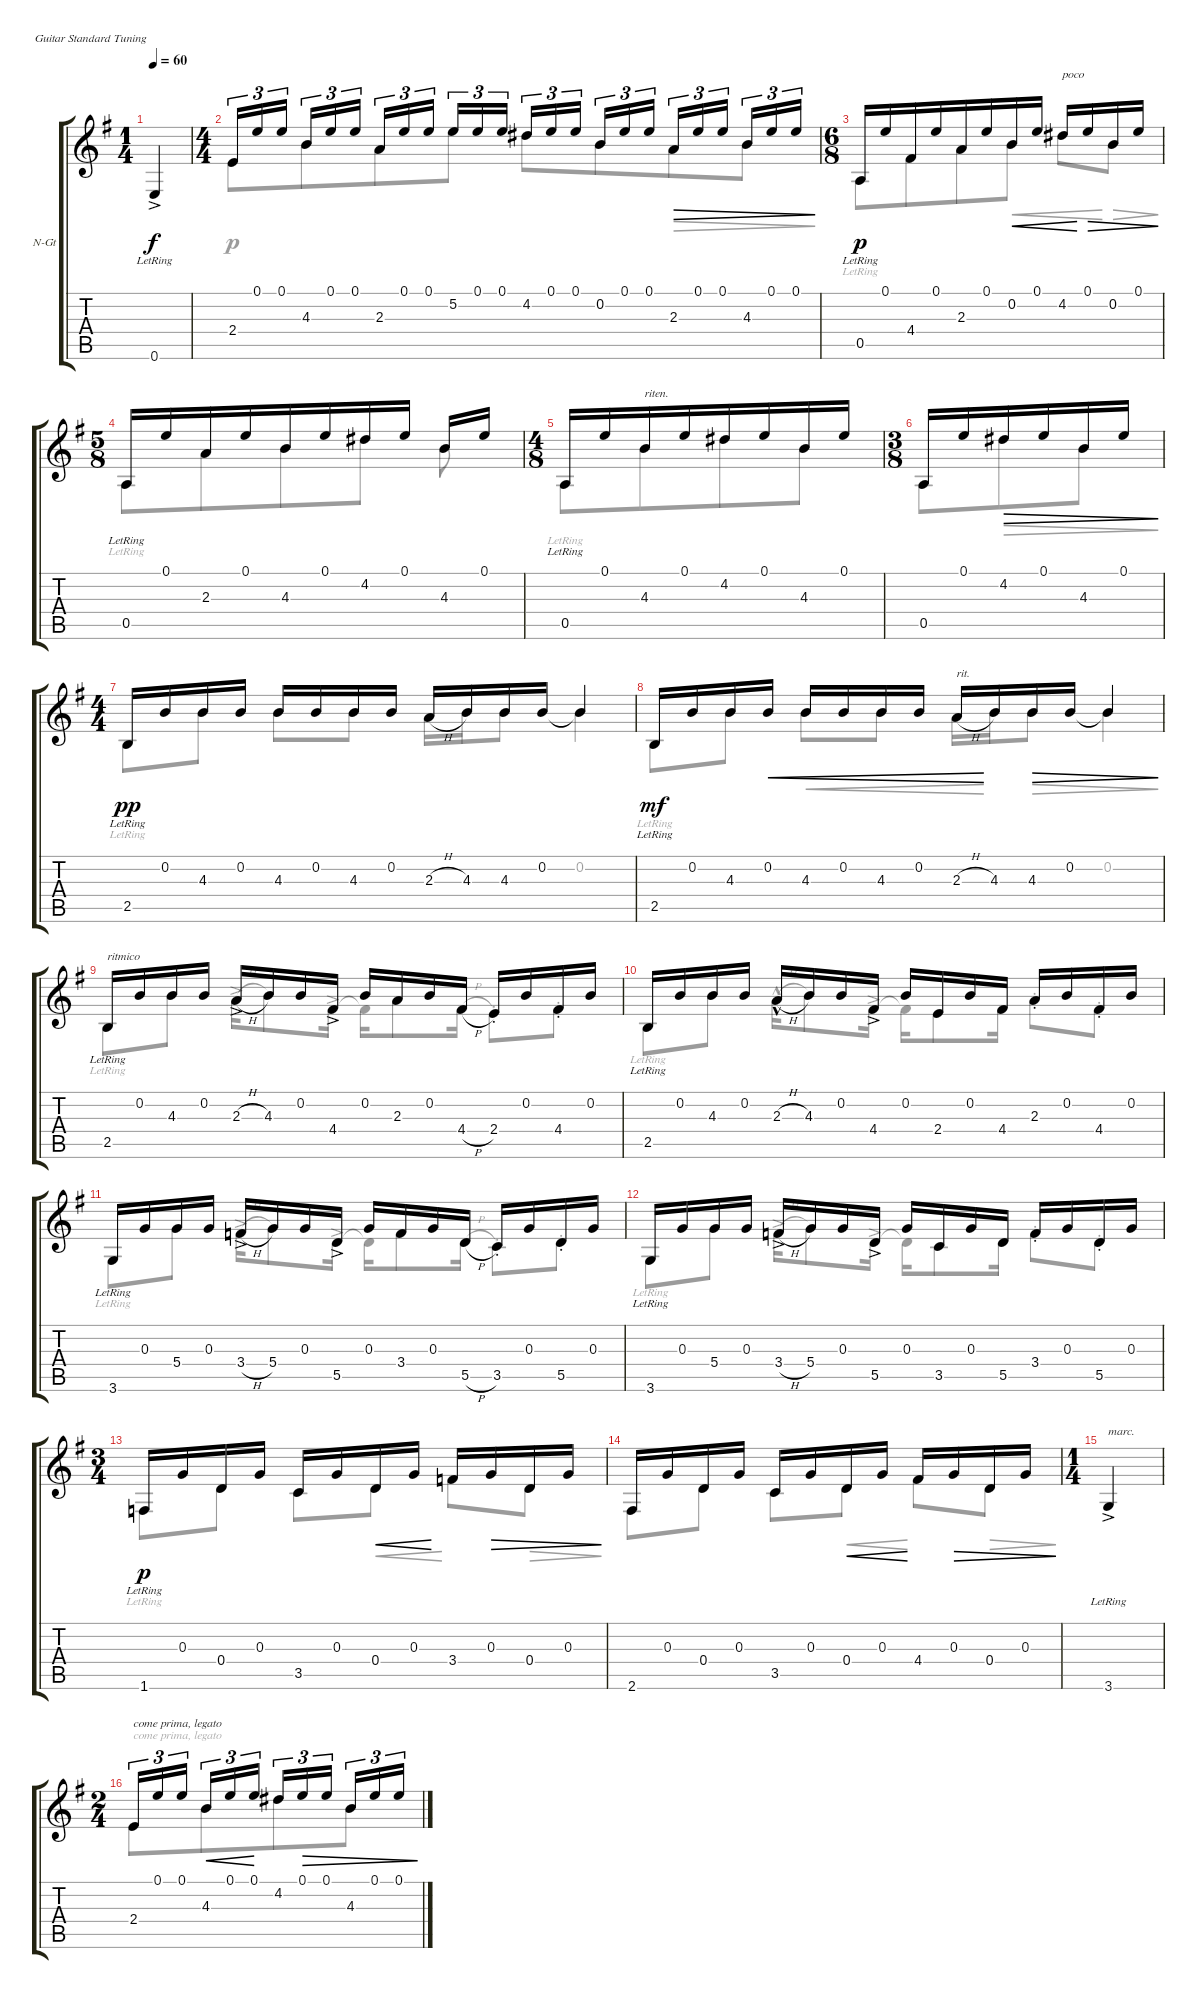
\bracketExtendMode groupsimilarinstruments
\firstSystemTrackNameOrientation horizontal
\otherSystemsTrackNameOrientation horizontal
\track ("Guitar" "N-Gt") {instrument acousticguitarnylon}
\staff {score tabs}
\tuning (E4 B3 G3 D3 A2 E2)
\voice
\ts (1 4)
\tempo 60
\clef g2
\ks eminor
0.6{ac lr}.4{dy f} |
\ts (4 4)
\beaming (8 4 4)
2.4.16{tu (3 2)} 0.1.16{tu (3 2)} 0.1.16{tu (3 2)} 4.3.16{tu (3 2)} 0.1.16{tu (3 2)} 0.1.16{tu (3 2)} 2.3.16{tu (3 2)} 0.1.16{tu (3 2)} 0.1.16{tu (3 2)} 5.2.16{tu (3 2)} 0.1.16{tu (3 2)} 0.1.16{tu (3 2)} 4.2.16{tu (3 2)} 0.1.16{tu (3 2)} 0.1.16{tu (3 2)} 0.2.16{tu (3 2)} 0.1.16{tu (3 2)} 0.1.16{tu (3 2)} 2.3.16{tu (3 2) dec} 0.1.16{tu (3 2) dec} 0.1.16{tu (3 2) dec} 4.3.16{tu (3 2) dec} 0.1.16{tu (3 2) dec} 0.1.16{tu (3 2) dec} |
\ts (6 8)
0.5{lr}.16{dy p} 0.1.16 4.4.16 0.1.16 2.3.16 0.1.16 0.2.16{cre} 0.1.16{cre} 4.2.16{txt "poco" cre} 0.1.16{dec} 0.2.16{dec} 0.1.16{dec} |
\ts (5 8)
0.5{lr}.16 0.1.16 2.3.16 0.1.16 4.3.16 0.1.16 4.2.16 0.1.16 4.3.16 0.1.16 |
\ts (4 8)
\beaming (8 4)
0.5{lr}.16 0.1.16 4.3.16{txt "riten."} 0.1.16 4.2.16 0.1.16 4.3.16 0.1.16 |
\ts (3 8)
0.5.16 0.1.16 4.2.16{dec} 0.1.16{dec} 4.3.16{dec} 0.1.16{dec} |
\ts (4 4)
\beaming (8 2 2 2 2)
2.5{lr}.16{dy pp} 0.2.16 4.3.16 0.2.16 4.3.16 0.2.16 4.3.16 0.2.16 2.3{h}.16 4.3.16 4.3.16 0.2.16 0.2{t}.4 |
2.5{lr}.16{dy mf} 0.2.16 4.3.16 0.2.16{cre} 4.3.16{cre} 0.2.16{cre} 4.3.16{cre} 0.2.16{cre} 2.3{h}.16{txt "rit." cre} 4.3.16 4.3.16{dec} 0.2.16{dec} 0.2{t}.4{dec} |
2.5{lr}.16{txt "ritmico"} 0.2.16 4.3.16 0.2.16 2.3{h ac}.16 4.3.16 0.2.16 4.4{ac}.16 0.2.16 2.3.16 0.2.16 4.4{h}.16 2.4{st}.16 0.2.16 4.4{st}.16 0.2.16 |
2.5{lr}.16 0.2.16 4.3.16 0.2.16 2.3{h hac}.16 4.3.16 0.2.16 4.4{ac}.16 0.2.16 2.4.16 0.2.16 4.4.16 2.3{st}.16 0.2.16 4.4{st}.16 0.2.16 |
3.6{lr}.16 0.3.16 5.4.16 0.3.16 3.4{h ac}.16 5.4.16 0.3.16 5.5{ac}.16 0.3.16 3.4.16 0.3.16 5.5{h}.16 3.5{st}.16 0.3.16 5.5{st}.16 0.3.16 |
3.6{lr}.16 0.3.16 5.4.16 0.3.16 3.4{h ac}.16 5.4.16 0.3.16 5.5{ac}.16 0.3.16 3.5.16 0.3.16 5.5.16 3.4{st}.16 0.3.16 5.5{st}.16 0.3.16 |
\ts (3 4)
1.6{lr}.16{dy p} 0.3.16 0.4.16 0.3.16 3.5.16 0.3.16 0.4.16{cre} 0.3.16{cre} 3.4.16 0.3.16{dec} 0.4.16{dec} 0.3.16{dec} |
2.6.16 0.3.16 0.4.16 0.3.16 3.5.16 0.3.16 0.4.16{cre} 0.3.16{cre} 4.4.16 0.3.16{dec} 0.4.16{dec} 0.3.16{dec} |
\ts (1 4)
\beaming (8 2)
3.6{ac lr}.4{txt "marc."} |
\ts (2 4)
\beaming (8 4)
2.4.16{tu (3 2) txt "come prima, legato"} 0.1.16{tu (3 2)} 0.1.16{tu (3 2)} 4.3.16{tu (3 2) cre} 0.1.16{tu (3 2) cre} 0.1.16{tu (3 2) cre} 4.2.16{tu (3 2)} 0.1.16{tu (3 2) dec} 0.1.16{tu (3 2) dec} 4.3.16{tu (3 2) dec} 0.1.16{tu (3 2) dec} 0.1.16{tu (3 2) dec}
\voice
\clef g2
\ottava regular
\simile none
\ks eminor
|
2.4.8 4.3.8 2.3.8 5.2.8 4.2.8 0.2.8 2.3.8{dec} 4.3.8{dec} |
0.5{lr}.8{dy p} 4.4.8 2.3.8 0.2.8{cre} 4.2.8{cre} 0.2.8{dec} |
0.5{lr}.8 2.3.8 4.3.8 4.2.8 4.3.8 |
0.5{lr}.8 4.3.8 4.2.8 4.3.8 |
0.5.8 4.2.8{dec} 4.3.8{dec} |
2.5{lr}.8{dy pp} 4.3.8 4.3.8 4.3.8 2.3.16 4.3.16 4.3.8 0.2.4 |
2.5{lr}.8{dy mf} 4.3.8 4.3.8{cre} 4.3.8{cre} 2.3.16{cre} 4.3.16 4.3.8{dec} 0.2.4{dec} |
2.5{lr}.8 4.3.8 2.3{h ac}.16 4.3.8 4.4{ac}.16 4.4{t}.16 2.3.8 4.4{h}.16 2.4{st}.8 4.4{st}.8 |
2.5{lr}.8 4.3.8 2.3{h hac}.16 4.3.8 4.4{ac}.16 4.4{t}.16 2.4.8 4.4.16 2.3{st}.8 4.4{st}.8 |
3.6{lr}.8 5.4.8 3.4{h ac}.16 5.4.8 5.5{ac}.16 5.5{t}.16 3.4.8 5.5{h}.16 3.5{st}.8 5.5{st}.8 |
3.6{lr}.8 5.4.8 3.4{h ac}.16 5.4.8 5.5{ac}.16 5.5{t}.16 3.5.8 5.5.16 3.4{st}.8 5.5{st}.8 |
1.6{lr}.8{dy p} 0.4.8 3.5.8 0.4.8{cre} 3.4.8 0.4.8{dec} |
2.6.8 0.4.8 3.5.8 0.4.8{cre} 4.4.8 0.4.8{dec} |
|
2.4.8{txt "come prima, legato"} 4.3.8 4.2.8 4.3.8
